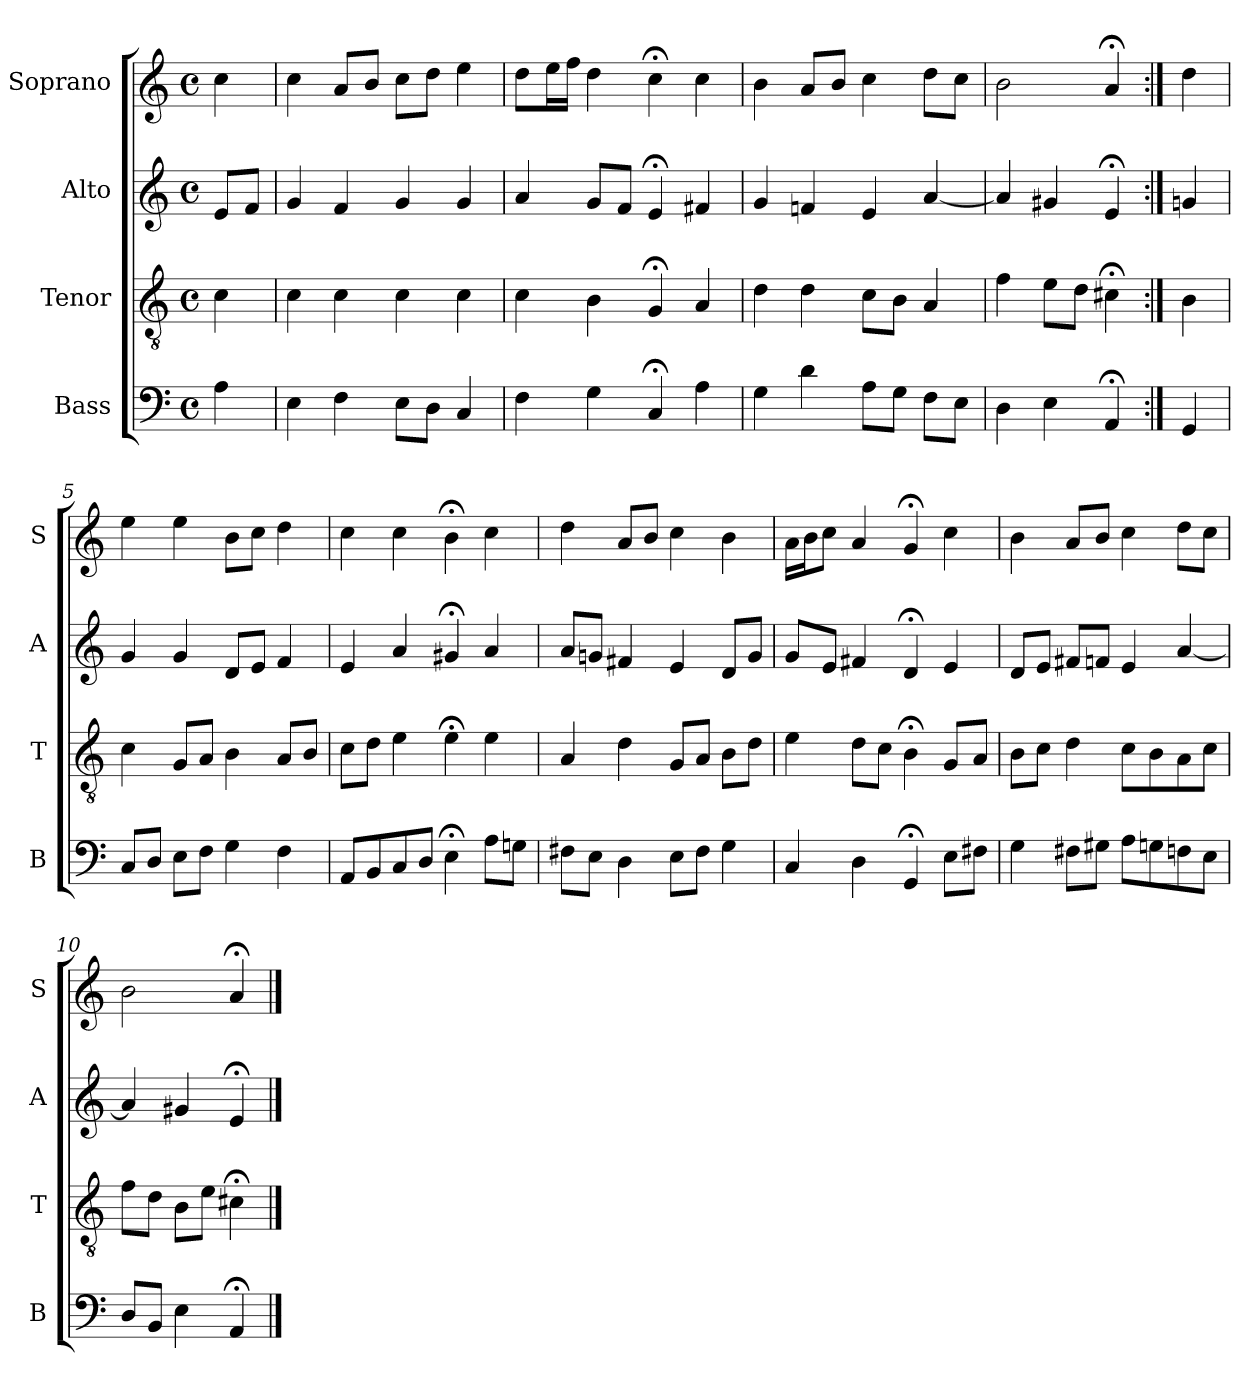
**kern	**kern	**kern	**kern
*part4	*part3	*part2	*part1
*staff4	*staff3	*staff2	*staff1
*I"Bass	*I"Tenor	*I"Alto	*I"Soprano
*I'B	*I'T	*I'A	*I'S
*clefF4	*clefGv2	*clefG2	*clefG2
*k[]	*k[]	*k[]	*k[]
*a:	*a:	*a:	*a:
*M4/4	*M4/4	*M4/4	*M4/4
*met(c)	*met(c)	*met(c)	*met(c)
*MM100	*MM100	*MM100	*MM100
=	=	=	=
4A	4c	8eL	4cc
.	.	8fJ	.
=1	=1	=1	=1
4E	4c	4g	4cc
4F	4c	4f	8aL
.	.	.	8bJ
8EL	4c	4g	8ccL
8DJ	.	.	8ddJ
4C	4c	4g	4ee
=2	=2	=2	=2
4F	4c	4a	8ddL
.	.	.	16eeL
.	.	.	16ffJJ
4G	4B	8gL	4dd
.	.	8fJ	.
4C;<	4G;<	4e;<	4cc;<
4Ai	4Ai	4f#Xi	4cci
=3	=3	=3	=3
4G	4d	4g	4b
4d	4d	4fn	8aL
.	.	.	8bJ
8AL	8cL	4e	4cc
8GJ	8BJ	.	.
8FL	4A	[4a	8ddL
8EJ	.	.	8ccJ
=4	=4	=4	=4
4D	4f	4a]	2b
4E	8eL	4g#X	.
.	8dJ	.	.
4AA;<	4c#X;<	4e;<	4a;<
=:|!	=:|!	=:|!	=:|!
4GG	4B	4gn	4dd
=5	=5	=5	=5
8CL	4c	4g	4ee
8DJ	.	.	.
8EL	8GL	4g	4ee
8FJ	8AJ	.	.
4G	4B	8dL	8bL
.	.	8eJ	8ccJ
4F	8AL	4f	4dd
.	8BJ	.	.
=6	=6	=6	=6
8AAL	8cL	4e	4cc
8BB	8dJ	.	.
8C	4e	4a	4cc
8DJ	.	.	.
4E;<	4e;<	4g#X;<	4b;<
8AL	4e	4a	4cc
8GnJ	.	.	.
=7	=7	=7	=7
8F#XL	4A	8aL	4dd
8EJ	.	8gnJ	.
4D	4d	4f#X	8aL
.	.	.	8bJ
8EL	8GL	4e	4cc
8F#J	8AJ	.	.
4G	8BL	8dL	4b
.	8dJ	8gJ	.
=8	=8	=8	=8
4C	4e	8gL	16aLL
.	.	.	16bJ
.	.	8eJ	8ccJ
4D	8dL	4f#X	4a
.	8cJ	.	.
4GG;<	4B;<	4d;<	4g;<
8EL	8GL	4e	4cc
8F#XJ	8AJ	.	.
=9	=9	=9	=9
4G	8BL	8dL	4b
.	8cJ	8eJ	.
8F#XL	4d	8f#XL	8aL
8G#XJ	.	8fnJ	8bJ
8AL	8cL	4e	4cc
8Gn	8B	.	.
8Fn	8A	[4a	8ddL
8EJ	8cJ	.	8ccJ
=10	=10	=10	=10
8DL	8fL	4a]	2b
8BBJ	8dJ	.	.
4E	8BL	4g#X	.
.	8eJ	.	.
4AA;<	4c#X;<	4e;<	4a;<
==	==	==	==
*-	*-	*-	*-
